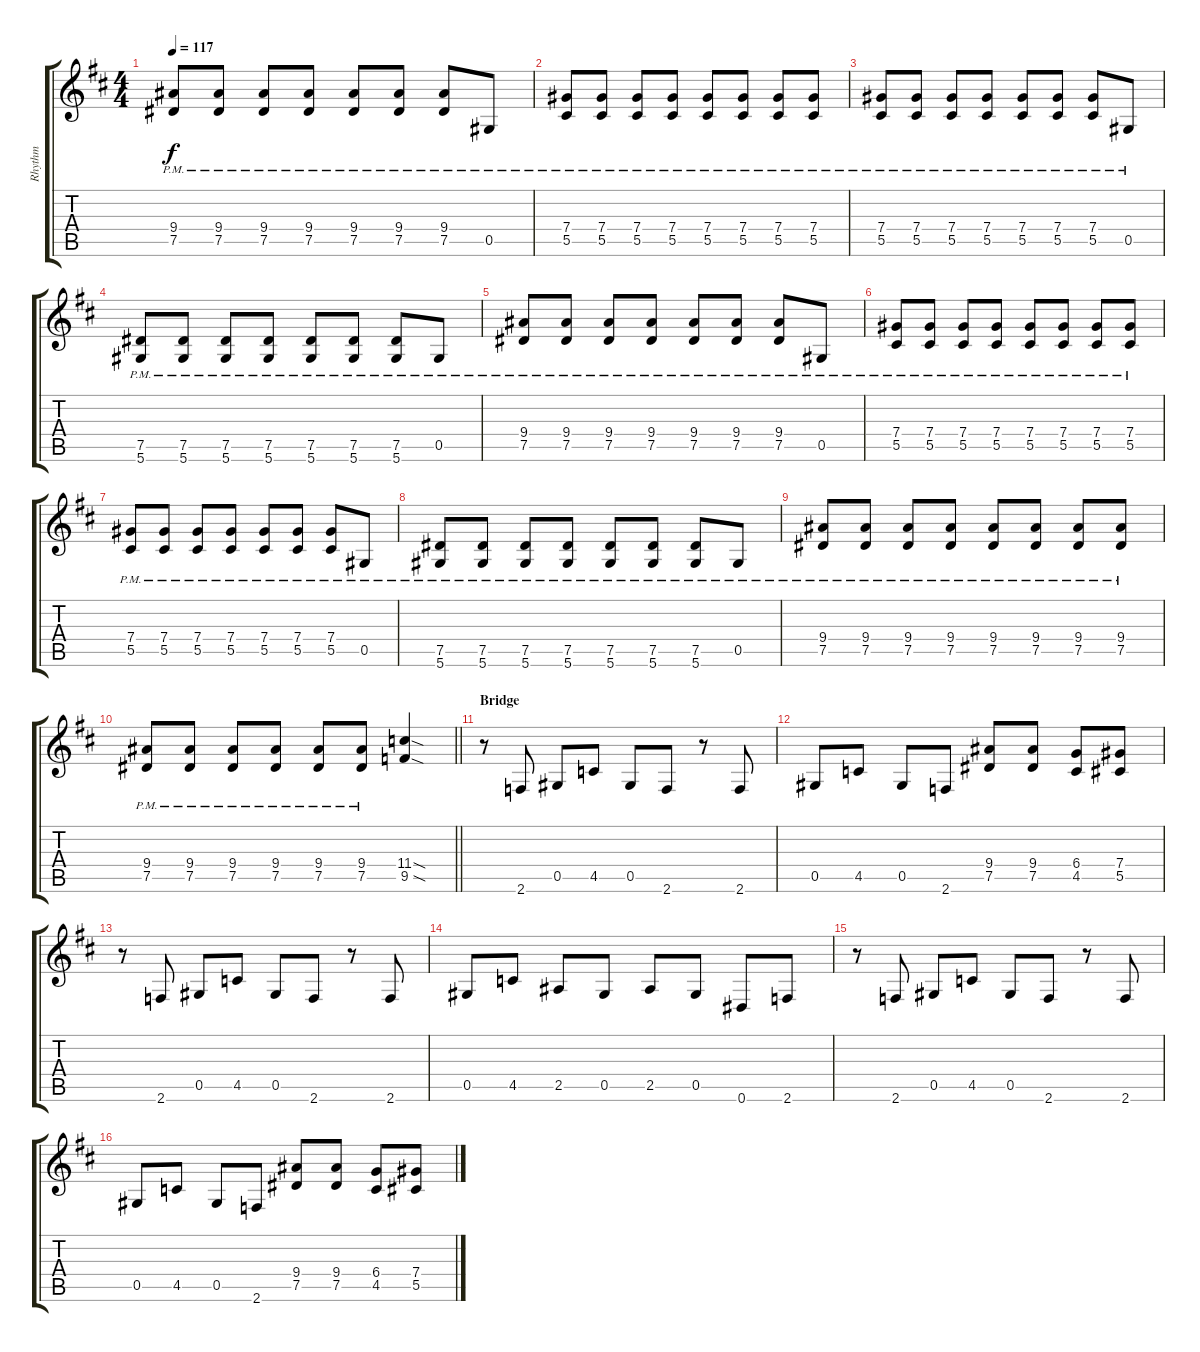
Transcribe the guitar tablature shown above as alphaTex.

\track ("Rhythm" "Rhythm") {instrument overdrivenguitar}
\staff {score tabs}
\tuning (Eb4 Bb3 Gb3 Db3 Ab2 Eb2) {hide}
\ts (4 4)
\tempo 117
\clef g2
\ks d
(9.4{pm} 7.5{pm}).8{dy f} (9.4{pm} 7.5{pm}).8 (9.4{pm} 7.5{pm}).8 (9.4{pm} 7.5{pm}).8 (9.4{pm} 7.5{pm}).8 (9.4{pm} 7.5{pm}).8 (9.4{pm} 7.5{pm}).8 0.5{pm}.8 |
(7.4{pm} 5.5{pm}).8 (7.4{pm} 5.5{pm}).8 (7.4{pm} 5.5{pm}).8 (7.4{pm} 5.5{pm}).8 (7.4{pm} 5.5{pm}).8 (7.4{pm} 5.5{pm}).8 (7.4{pm} 5.5{pm}).8 (7.4{pm} 5.5{pm}).8 |
(7.4{pm} 5.5{pm}).8 (7.4{pm} 5.5{pm}).8 (7.4{pm} 5.5{pm}).8 (7.4{pm} 5.5{pm}).8 (7.4{pm} 5.5{pm}).8 (7.4{pm} 5.5{pm}).8 (7.4{pm} 5.5{pm}).8 0.5{pm}.8 |
(7.5{pm} 5.6{pm}).8 (7.5{pm} 5.6{pm}).8 (7.5{pm} 5.6{pm}).8 (7.5{pm} 5.6{pm}).8 (7.5{pm} 5.6{pm}).8 (7.5{pm} 5.6{pm}).8 (7.5{pm} 5.6{pm}).8 0.5{pm}.8 |
(9.4{pm} 7.5{pm}).8 (9.4{pm} 7.5{pm}).8 (9.4{pm} 7.5{pm}).8 (9.4{pm} 7.5{pm}).8 (9.4{pm} 7.5{pm}).8 (9.4{pm} 7.5{pm}).8 (9.4{pm} 7.5{pm}).8 0.5{pm}.8 |
(7.4{pm} 5.5{pm}).8 (7.4{pm} 5.5{pm}).8 (7.4{pm} 5.5{pm}).8 (7.4{pm} 5.5{pm}).8 (7.4{pm} 5.5{pm}).8 (7.4{pm} 5.5{pm}).8 (7.4{pm} 5.5{pm}).8 (7.4{pm} 5.5{pm}).8 |
(7.4{pm} 5.5{pm}).8 (7.4{pm} 5.5{pm}).8 (7.4{pm} 5.5{pm}).8 (7.4{pm} 5.5{pm}).8 (7.4{pm} 5.5{pm}).8 (7.4{pm} 5.5{pm}).8 (7.4{pm} 5.5{pm}).8 0.5{pm}.8 |
(7.5{pm} 5.6{pm}).8 (7.5{pm} 5.6{pm}).8 (7.5{pm} 5.6{pm}).8 (7.5{pm} 5.6{pm}).8 (7.5{pm} 5.6{pm}).8 (7.5{pm} 5.6{pm}).8 (7.5{pm} 5.6{pm}).8 0.5{pm}.8 |
(9.4{pm} 7.5{pm}).8 (9.4{pm} 7.5{pm}).8 (9.4{pm} 7.5{pm}).8 (9.4{pm} 7.5{pm}).8 (9.4{pm} 7.5{pm}).8 (9.4{pm} 7.5{pm}).8 (9.4{pm} 7.5{pm}).8 (9.4{pm} 7.5{pm}).8 |
\barLineRight lightlight
(9.4{pm} 7.5{pm}).8 (9.4{pm} 7.5{pm}).8 (9.4{pm} 7.5{pm}).8 (9.4{pm} 7.5{pm}).8 (9.4{pm} 7.5{pm}).8 (9.4{pm} 7.5{pm}).8 (11.4{sod} 9.5{sod}).4 |
\section ("" "Bridge")
r.8 2.6.8 0.5.8 4.5.8 0.5.8 2.6.8 r.8 2.6.8 |
0.5.8 4.5.8 0.5.8 2.6.8 (9.4 7.5).8 (9.4 7.5).8 (6.4 4.5).8 (7.4 5.5).8 |
r.8 2.6.8 0.5.8 4.5.8 0.5.8 2.6.8 r.8 2.6.8 |
0.5.8 4.5.8 2.5.8 0.5.8 2.5.8 0.5.8 0.6.8 2.6.8 |
r.8 2.6.8 0.5.8 4.5.8 0.5.8 2.6.8 r.8 2.6.8 |
0.5.8 4.5.8 0.5.8 2.6.8 (9.4 7.5).8 (9.4 7.5).8 (6.4 4.5).8 (7.4 5.5).8
